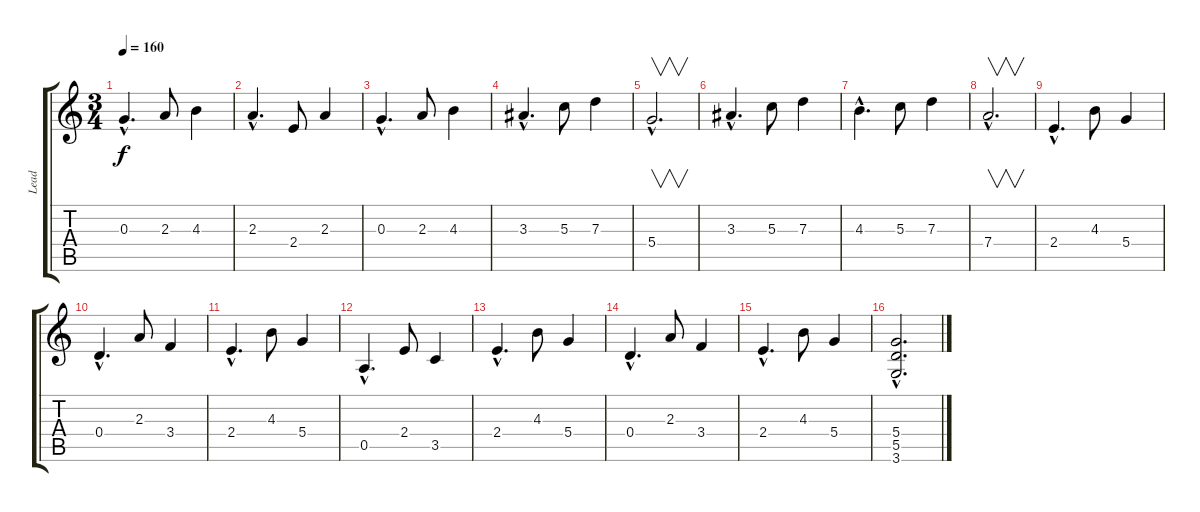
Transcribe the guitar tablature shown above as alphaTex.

\track ("Lead" "Lead") {instrument distortionguitar}
\staff {score tabs}
\tuning (E4 B3 G3 D3 A2 E2) {hide}
\ts (3 4)
\tempo 160
\clef g2
\ks c
0.3{hac}.4{d dy f} 2.3.8 4.3.4 |
2.3{hac}.4{d} 2.4.8 2.3.4 |
0.3{hac}.4{d} 2.3.8 4.3.4 |
3.3{hac}.4{d} 5.3.8 7.3.4 |
5.4{hac}.2{v d} |
3.3{hac}.4{d} 5.3.8 7.3.4 |
4.3{hac}.4{d} 5.3.8 7.3.4 |
7.4{hac}.2{v d} |
2.4{hac}.4{d} 4.3.8 5.4.4 |
0.4{hac}.4{d} 2.3.8 3.4.4 |
2.4{hac}.4{d} 4.3.8 5.4.4 |
0.5{hac}.4{d} 2.4.8 3.5.4 |
2.4{hac}.4{d} 4.3.8 5.4.4 |
0.4{hac}.4{d} 2.3.8 3.4.4 |
2.4{hac}.4{d} 4.3.8 5.4.4 |
(5.4{hac} 5.5{hac} 3.6{hac}).2{d}
